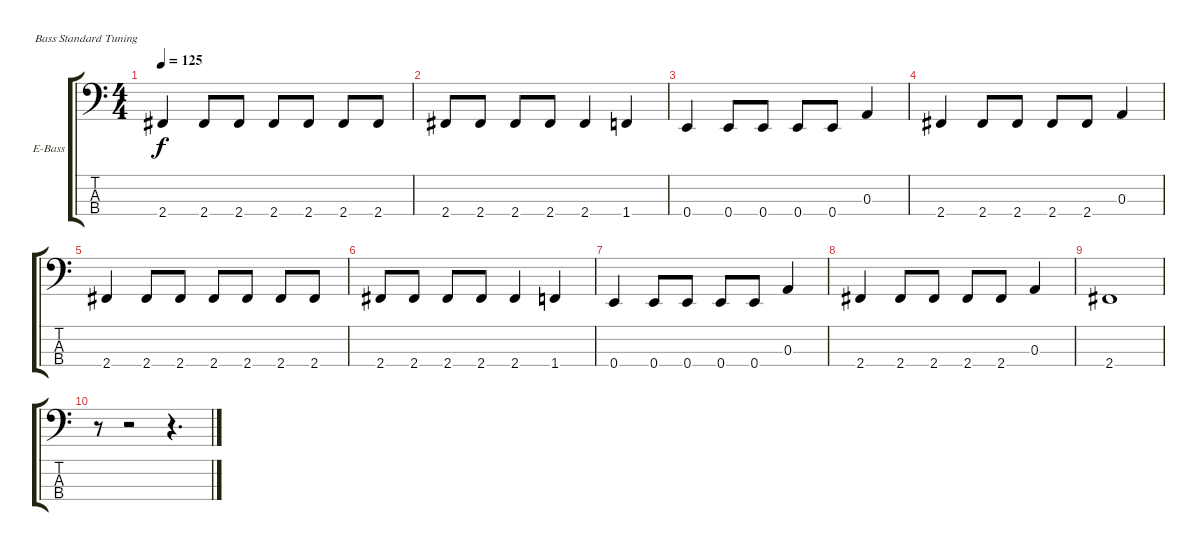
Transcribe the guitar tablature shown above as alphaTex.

\bracketExtendMode groupsimilarinstruments
\firstSystemTrackNameOrientation horizontal
\otherSystemsTrackNameOrientation horizontal
\track ("basse" "E-Bass") {instrument electricbasspick}
\staff {score tabs}
\tuning (G2 D2 A1 E1)
\ts (4 4)
\tempo 125
\clef f4
\ks c
2.4.4{dy f} 2.4.8 2.4.8 2.4.8 2.4.8 2.4.8 2.4.8 |
2.4.8 2.4.8 2.4.8 2.4.8 2.4.4 1.4.4 |
0.4.4 0.4.8 0.4.8 0.4.8 0.4.8 0.3.4 |
2.4.4 2.4.8 2.4.8 2.4.8 2.4.8 0.3.4 |
2.4.4 2.4.8 2.4.8 2.4.8 2.4.8 2.4.8 2.4.8 |
2.4.8 2.4.8 2.4.8 2.4.8 2.4.4 1.4.4 |
0.4.4 0.4.8 0.4.8 0.4.8 0.4.8 0.3.4 |
2.4.4 2.4.8 2.4.8 2.4.8 2.4.8 0.3.4 |
2.4.1 |
r.8 r.2 r.4{d}
